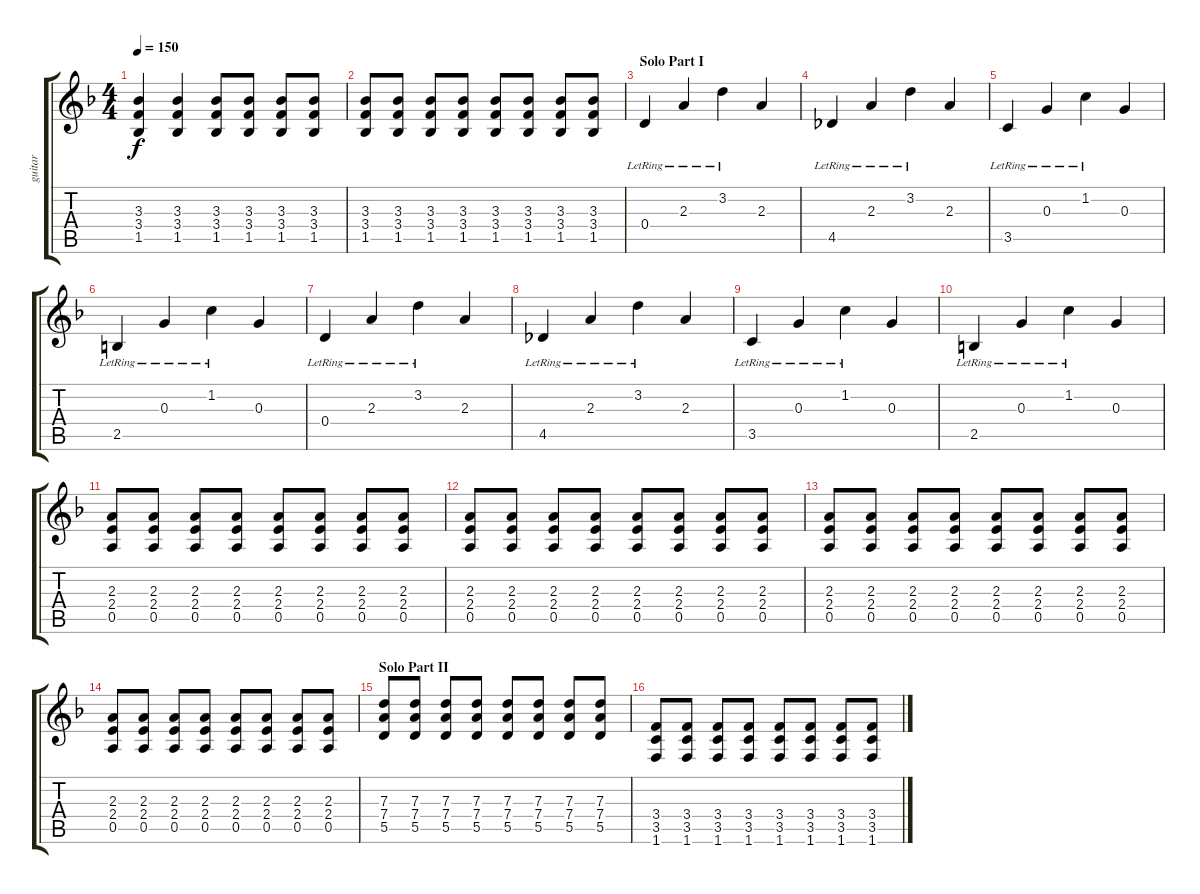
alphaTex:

\track ("guitar " "guitar ") {instrument overdrivenguitar}
\staff {score tabs}
\tuning (E4 B3 G3 D3 A2 E2) {hide}
\ts (4 4)
\tempo 150
\clef g2
\ks dminor
(3.3{t} 3.4{t} 1.5{t}).4{dy f} (3.3 3.4 1.5).4 (3.3 3.4 1.5).8 (3.3 3.4 1.5).8 (3.3 3.4 1.5).8 (3.3 3.4 1.5).8 |
(3.3 3.4 1.5).8 (3.3 3.4 1.5).8 (3.3 3.4 1.5).8 (3.3 3.4 1.5).8 (3.3 3.4 1.5).8 (3.3 3.4 1.5).8 (3.3 3.4 1.5).8 (3.3 3.4 1.5).8 |
\section ("" "Solo Part I")
0.4{lr}.4 2.3{lr}.4 3.2{lr}.4 2.3.4 |
4.5{lr}.4 2.3{lr}.4 3.2{lr}.4 2.3.4 |
3.5{lr}.4 0.3{lr}.4 1.2{lr}.4 0.3.4 |
2.5{lr}.4 0.3{lr}.4 1.2{lr}.4 0.3.4 |
0.4{lr}.4 2.3{lr}.4 3.2{lr}.4 2.3.4 |
4.5{lr}.4 2.3{lr}.4 3.2{lr}.4 2.3.4 |
3.5{lr}.4 0.3{lr}.4 1.2{lr}.4 0.3.4 |
2.5{lr}.4 0.3{lr}.4 1.2{lr}.4 0.3.4 |
(2.3 2.4 0.5).8 (2.3 2.4 0.5).8 (2.3 2.4 0.5).8 (2.3 2.4 0.5).8 (2.3 2.4 0.5).8 (2.3 2.4 0.5).8 (2.3 2.4 0.5).8 (2.3 2.4 0.5).8 |
(2.3 2.4 0.5).8 (2.3 2.4 0.5).8 (2.3 2.4 0.5).8 (2.3 2.4 0.5).8 (2.3 2.4 0.5).8 (2.3 2.4 0.5).8 (2.3 2.4 0.5).8 (2.3 2.4 0.5).8 |
(2.3 2.4 0.5).8 (2.3 2.4 0.5).8 (2.3 2.4 0.5).8 (2.3 2.4 0.5).8 (2.3 2.4 0.5).8 (2.3 2.4 0.5).8 (2.3 2.4 0.5).8 (2.3 2.4 0.5).8 |
(2.3 2.4 0.5).8 (2.3 2.4 0.5).8 (2.3 2.4 0.5).8 (2.3 2.4 0.5).8 (2.3 2.4 0.5).8 (2.3 2.4 0.5).8 (2.3 2.4 0.5).8 (2.3 2.4 0.5).8 |
\section ("" "Solo Part II")
(7.3 7.4 5.5).8 (7.3 7.4 5.5).8 (7.3 7.4 5.5).8 (7.3 7.4 5.5).8 (7.3 7.4 5.5).8 (7.3 7.4 5.5).8 (7.3 7.4 5.5).8 (7.3 7.4 5.5).8 |
(3.4 3.5 1.6).8 (3.4 3.5 1.6).8 (3.4 3.5 1.6).8 (3.4 3.5 1.6).8 (3.4 3.5 1.6).8 (3.4 3.5 1.6).8 (3.4 3.5 1.6).8 (3.4 3.5 1.6).8
